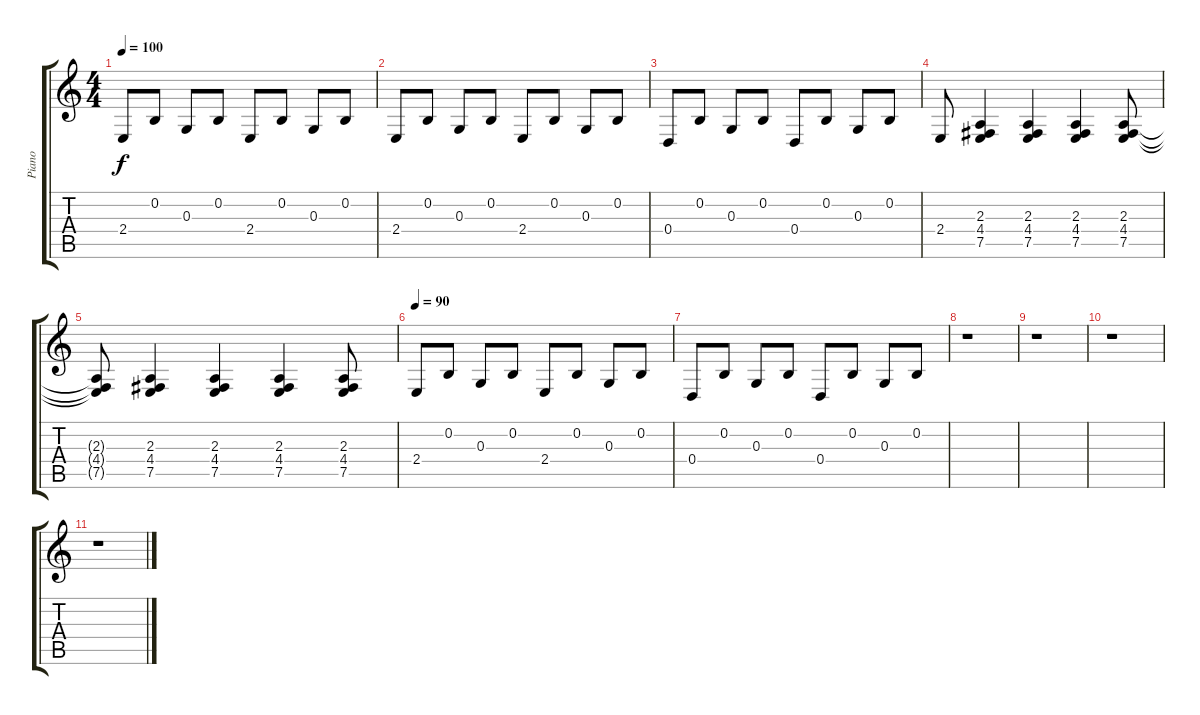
\track ("Piano" "Piano") {instrument acousticgrandpiano}
\staff {score tabs}
\tuning (E4 B3 G3 D3 A2 E2) {hide}
\ts (4 4)
\tempo 100
\clef g2
\ks c
2.4.8{dy f} 0.2.8 0.3.8 0.2.8 2.4.8 0.2.8 0.3.8 0.2.8 |
2.4.8 0.2.8 0.3.8 0.2.8 2.4.8 0.2.8 0.3.8 0.2.8 |
0.4.8 0.2.8 0.3.8 0.2.8 0.4.8 0.2.8 0.3.8 0.2.8 |
2.4.8 (2.3 4.4 7.5).4 (2.3 4.4 7.5).4 (2.3 4.4 7.5).4 (2.3 4.4 7.5).8 |
(2.3{t} 4.4{t} 7.5{t}).8 (2.3 4.4 7.5).4 (2.3 4.4 7.5).4 (2.3 4.4 7.5).4 (2.3 4.4 7.5).8 |
\tempo 90
2.4.8 0.2.8 0.3.8 0.2.8 2.4.8 0.2.8 0.3.8 0.2.8 |
0.4.8 0.2.8 0.3.8 0.2.8 0.4.8 0.2.8 0.3.8 0.2.8 |
r.1 |
r.1 |
r.1 |
r.1
